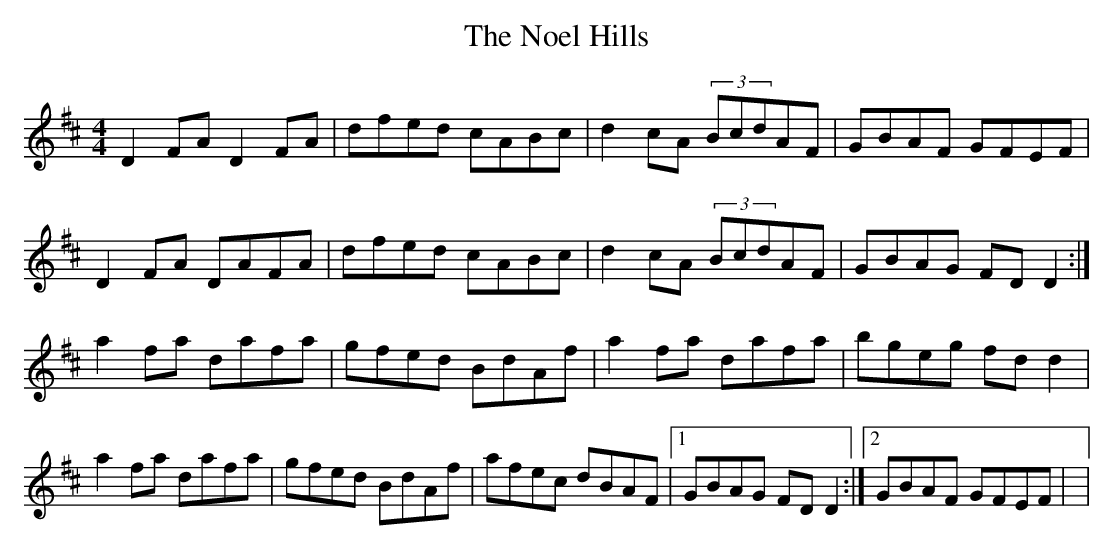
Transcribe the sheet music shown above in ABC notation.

X:1
T:The Noel Hills
M:4/4
L:1/8
K:D
D2 FA D2 FA|dfed cABc|d2 cA (3BcdAF|GBAF GFEF|
D2 FA DAFA| dfed cABc|d2 cA (3BcdAF| GBAG FD D2 :|
a2 fa dafa|gfed BdAf|a2 fa dafa|bgeg fd d2|
a2  fa dafa|gfed BdAf|afec dBAF|1 GBAG FD D2 :|2 GBAF GFEF |>|
